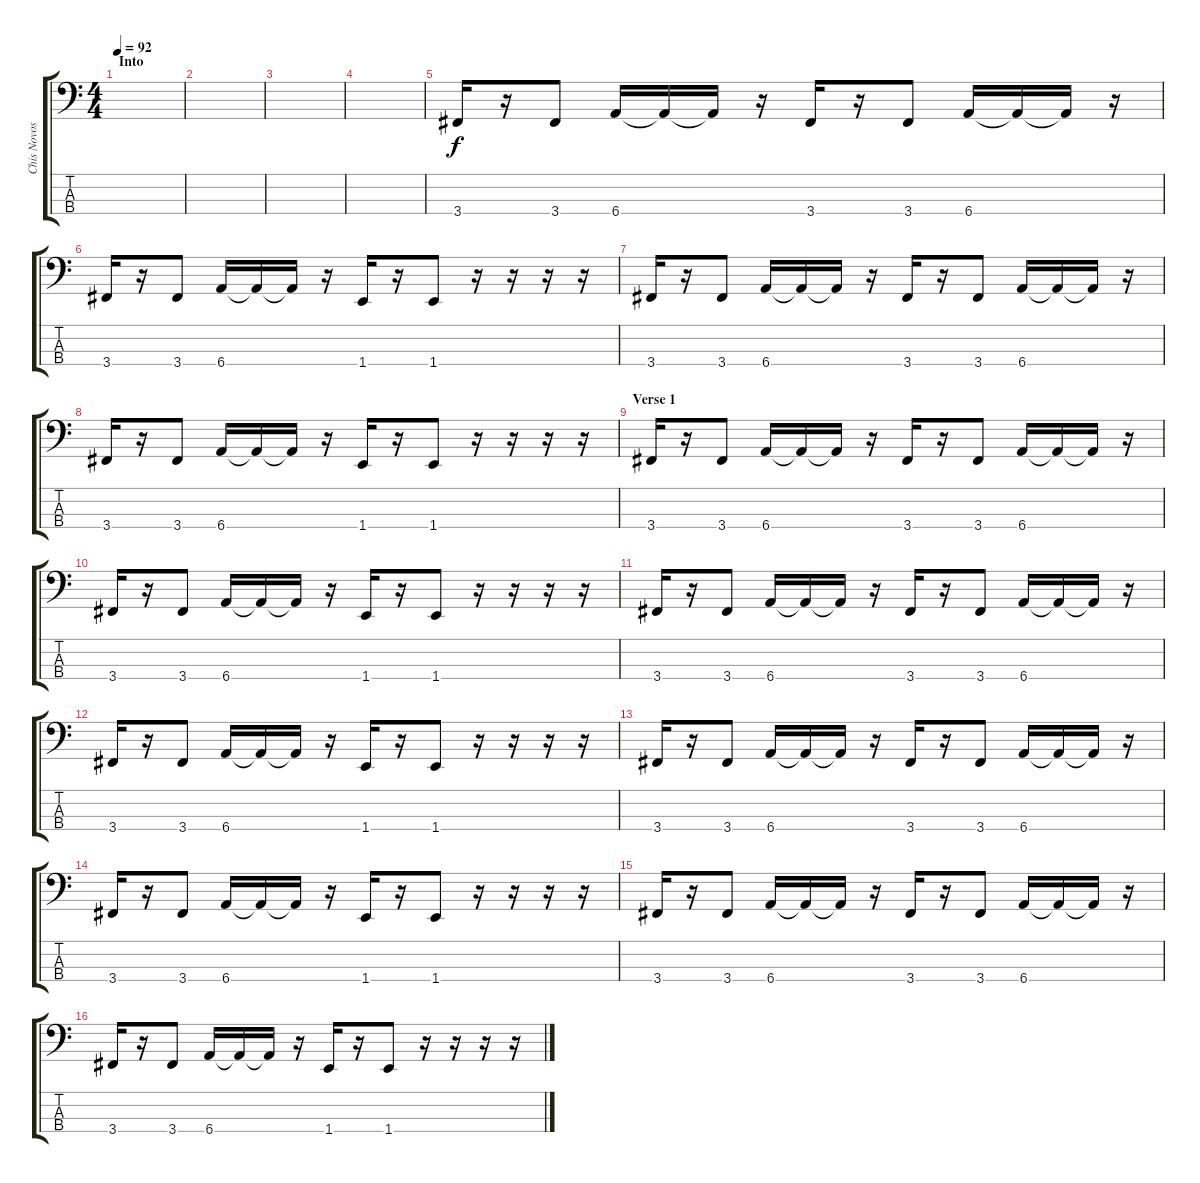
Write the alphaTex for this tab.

\track ("Chis Novoselic - Bass" "Chis Novos") {instrument electricbassfinger}
\staff {score tabs}
\tuning (Gb2 Db2 Ab1 Eb1) {hide}
\ts (4 4)
\section ("" "Into")
\tempo 92
\clef f4
\ks c
|
|
|
|
3.4.16 r.16 3.4.8 6.4.16 6.4{t}.16 6.4{t}.16 r.16 3.4.16 r.16 3.4.8 6.4.16 6.4{t}.16 6.4{t}.16 r.16 |
3.4.16 r.16 3.4.8 6.4.16 6.4{t}.16 6.4{t}.16 r.16 1.4.16 r.16 1.4.8 r.16 r.16 r.16 r.16 |
3.4.16 r.16 3.4.8 6.4.16 6.4{t}.16 6.4{t}.16 r.16 3.4.16 r.16 3.4.8 6.4.16 6.4{t}.16 6.4{t}.16 r.16 |
3.4.16 r.16 3.4.8 6.4.16 6.4{t}.16 6.4{t}.16 r.16 1.4.16 r.16 1.4.8 r.16 r.16 r.16 r.16 |
\section ("" "Verse 1")
3.4.16 r.16 3.4.8 6.4.16 6.4{t}.16 6.4{t}.16 r.16 3.4.16 r.16 3.4.8 6.4.16 6.4{t}.16 6.4{t}.16 r.16 |
3.4.16 r.16 3.4.8 6.4.16 6.4{t}.16 6.4{t}.16 r.16 1.4.16 r.16 1.4.8 r.16 r.16 r.16 r.16 |
3.4.16 r.16 3.4.8 6.4.16 6.4{t}.16 6.4{t}.16 r.16 3.4.16 r.16 3.4.8 6.4.16 6.4{t}.16 6.4{t}.16 r.16 |
3.4.16 r.16 3.4.8 6.4.16 6.4{t}.16 6.4{t}.16 r.16 1.4.16 r.16 1.4.8 r.16 r.16 r.16 r.16 |
3.4.16 r.16 3.4.8 6.4.16 6.4{t}.16 6.4{t}.16 r.16 3.4.16 r.16 3.4.8 6.4.16 6.4{t}.16 6.4{t}.16 r.16 |
3.4.16 r.16 3.4.8 6.4.16 6.4{t}.16 6.4{t}.16 r.16 1.4.16 r.16 1.4.8 r.16 r.16 r.16 r.16 |
3.4.16 r.16 3.4.8 6.4.16 6.4{t}.16 6.4{t}.16 r.16 3.4.16 r.16 3.4.8 6.4.16 6.4{t}.16 6.4{t}.16 r.16 |
3.4.16 r.16 3.4.8 6.4.16 6.4{t}.16 6.4{t}.16 r.16 1.4.16 r.16 1.4.8 r.16 r.16 r.16 r.16
